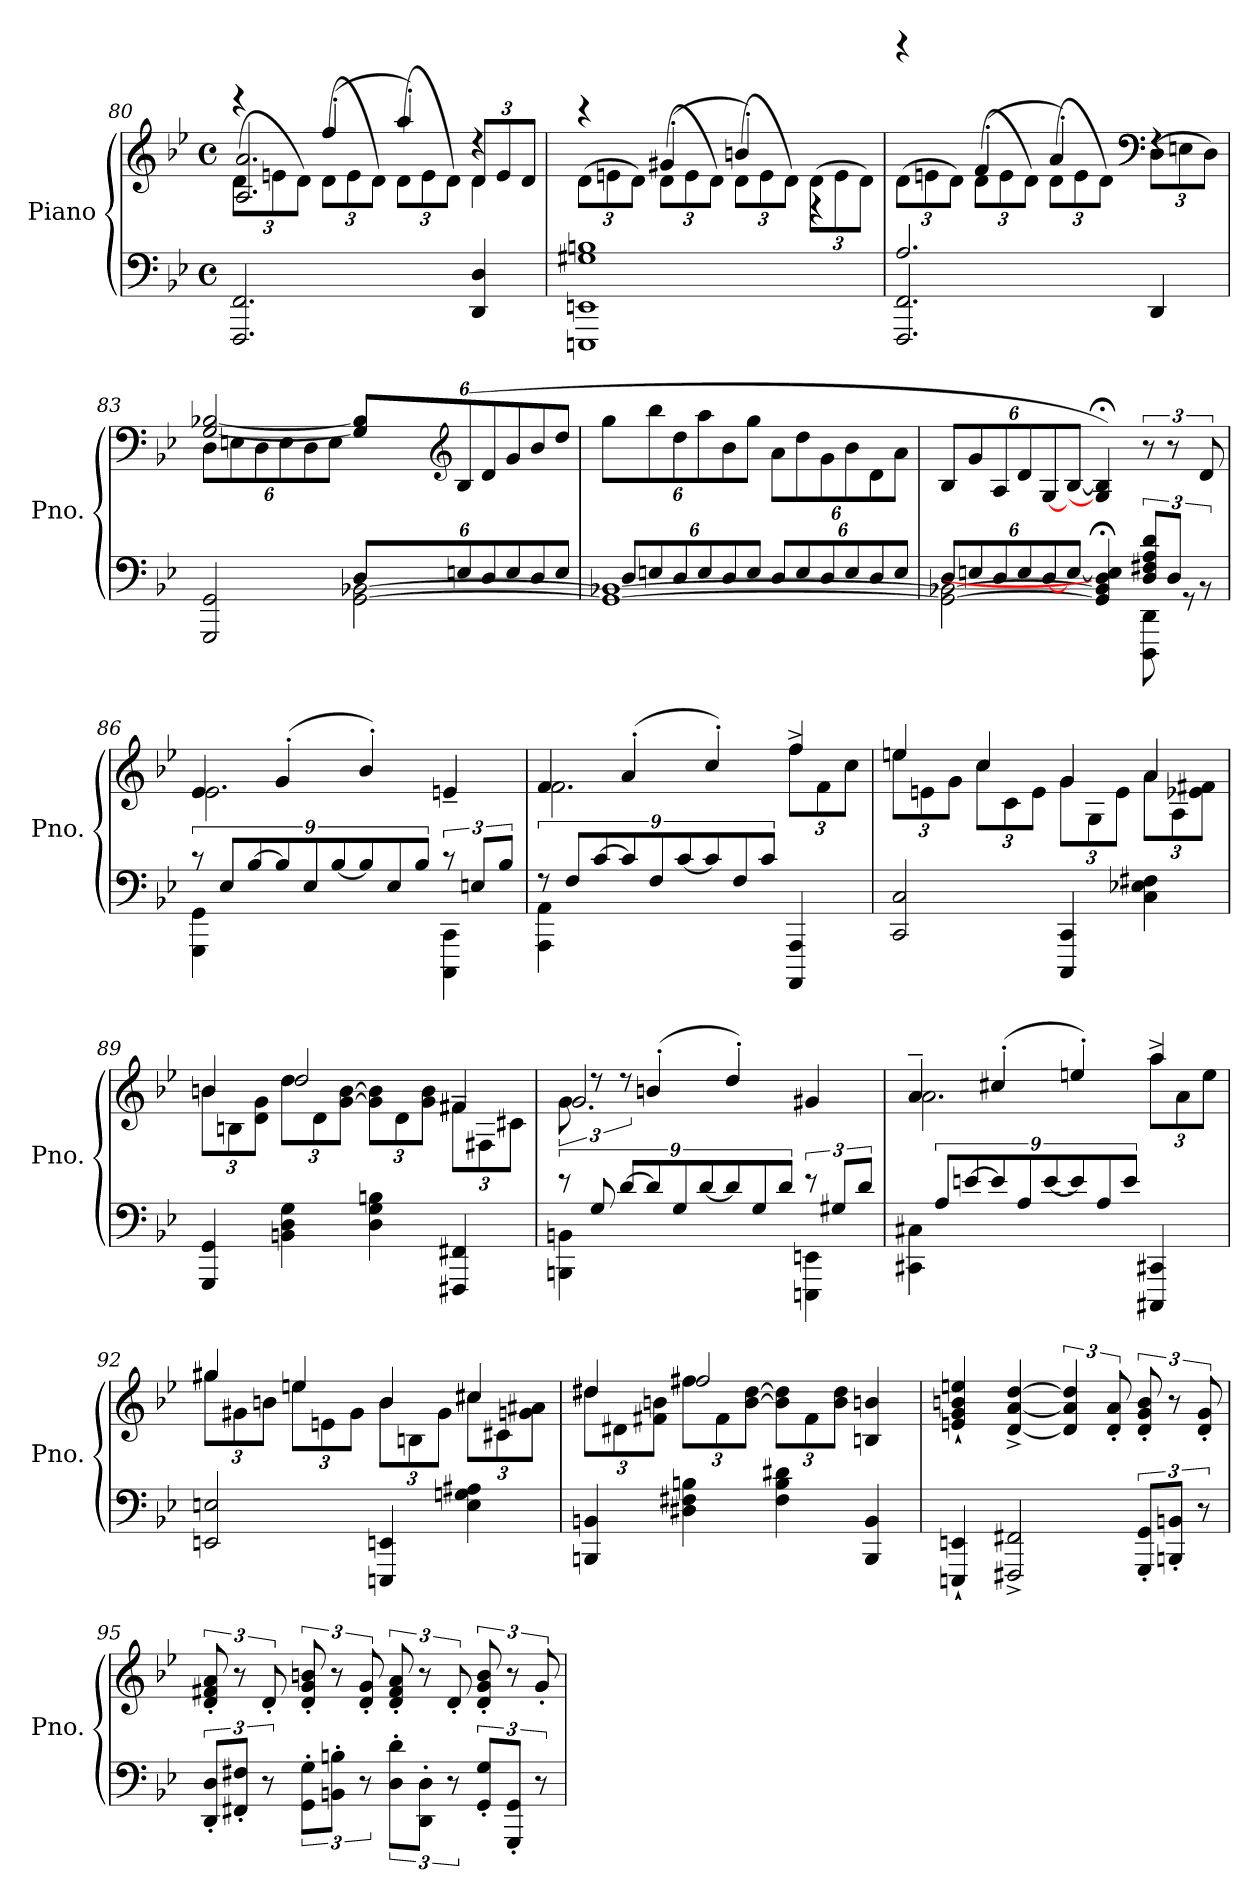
**kern	**kern
*part1	*part1
*staff2	*staff1
*I"Piano	*
*I'Pno.	*
!!LO:LB:g=z
*clefF4	*clefG2
*k[b-e-]	*k[b-e-]
*M4/4	*M4/4
*met(c)	*met(c)
*	*Xbrackettup
=80	=80
*	*^
*	*	*^
*	*	*	*^
2.FFF/ 2.FF/	(<12d\L	2.A/ 2.a/	4ryy	4reee
.	12en\	.	.	.
.	12d\J)	.	.	.
.	(<12d\L	.	(>4ff'/	2.ryy
.	12e\	.	.	.
.	12d\J)	.	.	.
.	(<12d\L	.	4aa'/)	.
.	12e\	.	.	.
.	12d\J)	.	.	.
4DD/ 4D/	12d/L	4d\	4rdd	.
.	12e/	.	.	.
.	12d/J	.	.	.
*	*	*	*v	*v
=81	=81	=81	=81
*^	*	*	*
1EEEn 1EEn	1G#X 1Bn	(<12d\L	4rccc	4ryy
.	.	12en\	.	.
.	.	12d\J)	.	.
.	.	(<12d\L	2.ryy	(>4g#X'/
.	.	12e\	.	.
.	.	12d\J)	.	.
.	.	(<12d\L	.	4bn'/)
.	.	12e\	.	.
.	.	12d\J)	.	.
.	.	(<12d\L	.	4r
.	.	12e\	.	.
.	.	12d\J)	.	.
=82	=82	=82	=82	=82
2.FFF/ 2.FF/	2.A/	(<12d\L	4raaaa	4ryy
.	.	12en\	.	.
.	.	12d\J)	.	.
.	.	(<12d\L	2.ryy	(>4f'/
.	.	12e\	.	.
.	.	12d\J)	.	.
.	.	(<12d\L	.	4a'/)
.	.	12e\	.	.
.	.	12d\J)	.	.
*	*	*clefF4	*	*
4DD/	4ryy	(>12D\L	.	4rF
.	.	12En\	.	.
.	.	12D\J)	.	.
*	*	*	*v	*v
!!LO:LB:g=z
=83	=83	=83	=83
2GGG/ 2GG/	2ryy	12D\L	[2G/ [2B-X/
.	.	12En\	.
.	.	12D\	.
.	.	12E\	.
.	.	12D\	.
.	.	12E\J	.
*	*Xbrackettup	*	*
[2GG\ [2BB-X\	12D/L	12G/] 12B-/]L	2ryy
*	*	*clefG2	*
.	12En/	(>12B-/	.
.	12D/	12d/	.
.	12E/	12g/	.
.	12D/	12b-/	.
.	12E/J	12dd/J	.
*	*	*v	*v
=84	=84	=84
1GG_ 1BB-X_	12D/L	12gg\L
.	12En/	12bb-\
.	12D/	12dd\
.	12E/	12aa\
.	12D/	12b-\
.	12E/J	12gg\J
.	12D/L	12a\L
.	12E/	12dd\
.	12D/	12g\
.	12E/	12b-\
.	12D/	12d\
.	12E/J	12a\J
=85	=85	=85
2GG\_ 2BB-X\_	12D/L	12B-/L
.	12En/	12g/
.	12D/	12A/
.	12E/	12d/
.	[12D/	[12G/
.	[12E/J	[12B-/J
4GG/]; 4BB-/]; 4D/]; 4E/];	4ryy	4G/];< 4B-/];<)
*brackettup	*	*brackettup
12D/ 12F#X/ 12A/ 12d/L	8DDD\ 8DD\	12r
12D/J	.	12r
.	8rGG	.
12rBB	.	12d/
!!LO:LB:g=z
=86	=86	=86
*	*	*^
12r	4GGG\ 4GG\	4e-/	2.e-\
12E-/L	.	.	.
[12B-/	.	.	.
*Xbrackettup	*	*	*
12B-/]	2ryy	(>4g'/	.
12E-/	.	.	.
[12B-/	.	.	.
12B-/]	.	4b-'/)	.
12E-/	.	.	.
12B-/J	.	.	.
*brackettup	*	*	*
12r	4CCC\ 4CC\	4en~/	4ryy
12En/L	.	.	.
12B-/J	.	.	.
=87	=87	=87	=87
12r	4AAA\ 4AA\	4f/	2.f\
12F/L	.	.	.
[12c/	.	.	.
*Xbrackettup	*	*	*
12c/]	2.ryy	(>4a'/	.
12F/	.	.	.
[12c/	.	.	.
12c/]	.	4cc'/)	.
12F/	.	.	.
12c/J	.	.	.
*	*	*Xbrackettup	*
4AAAA/ 4AAA/	.	12ff^\L	4ff/
.	.	12f\	.
.	.	12cc\J	.
*v	*v	*	*
=88	=88	=88
2CC/ 2C/	12een\L	4ee/
.	12en\	.
.	12g\J	.
.	12cc\L	4cc/
.	12c\	.
.	12e\J	.
4CCC/ 4CC/	12g\L	4g/
.	12G\	.
.	12e\J	.
4C\ 4E-X\ 4F#X\	12a\L	4a/
.	12A\	.
.	12e-X\ 12f#X\J	.
!!LO:LB:g=z	!!
=89	=89	=89
4GGG/ 4GG/	12bn\L	4b/
.	12Bn\	.
.	12d\ 12g\J	.
4BBn\ 4D\ 4G\	12dd\L	2dd/
.	12d\	.
.	[12g\ [12b\J	.
4D\ 4G\ 4Bn\	12g\] 12b\]L	.
.	12d\	.
.	12g\ 12b\J	.
4FFF#X/ 4FF#X/	12f#X~\L	4f#/
.	12F#X\	.
.	12c#X\J	.
=90	=90	=90
*brackettup	*brackettup	*
*^	*	*
12r	4BBBn\ 4BBn\	12g\	2.g/
12G/	.	12r	.
[12d/L	.	12r	.
*Xbrackettup	*	*	*
12d/]	2ryy	(>4bn'/	.
12G/	.	.	.
[12d/	.	.	.
12d/]	.	4dd'/)	.
12G/	.	.	.
12d/J	.	.	.
*brackettup	*	*	*
12r	4EEEn\ 4EEn\	4g#X/	4ryy
12G#X/L	.	.	.
12d/J	.	.	.
!!LO:PB:g=z	!!
=91	=91	=91	=91
12ryy	4CC#X\ 4C#X\	4a~/	2.a\
12A/L	.	.	.
[12en/	.	.	.
*Xbrackettup	*	*	*
12e/]	2.ryy	(>4cc#X'/	.
12A/	.	.	.
[12e/	.	.	.
12e/]	.	4een'/)	.
12A/	.	.	.
12e/J	.	.	.
*	*	*Xbrackettup	*
4CCC#X/ 4CC#X/	.	12aa^\L	4aa/
.	.	12a\	.
.	.	12ee\J	.
*v	*v	*	*
=92	=92	=92
2EEn/ 2En/	12gg#X\L	4gg#/
.	12g#X\	.
.	12bn\J	.
.	12een\L	4ee/
.	12en\	.
.	12g#\J	.
4EEEn/ 4EEn/	12b\L	4b/
.	12Bn\	.
.	12g#\J	.
4E\ 4Gn\ 4A#X\	12cc#X\L	4cc#/
.	12c#X\	.
.	12gn\ 12a#X\J	.
!!LO:LB:g=z	!!
=93	=93	=93
4BBBn/ 4BBn/	12dd#X\L	4dd#/
.	12d#X\	.
.	12f#X\ 12bn\J	.
4D#X\ 4F#X\ 4Bn\	12ff#X\L	2ff#/
.	12f#\	.
.	[12b\ [12dd#\J	.
4F#\ 4B\ 4d#X\	12b\] 12dd#\]L	.
.	12f#\	.
.	12b\ 12dd#\J	.
4BBB/ 4BB/	4Bn/ 4bn/	4ryy
=94	=94	=94
!	!LO:TX:a:t=Page 7	!
*	*v	*v
4EEEn/` 4EEn/`	4en/` 4g/` 4bn/` 4een/`
2FFF#X/^ 2FF#X/^	[4d/^ [4a/^ [4dd/^
*	*brackettup
.	6d/] 6a/] 6dd/]
.	12d/' 12a/'
*brackettup	*
12GGG/' 12GG/'L	12d/' 12g/' 12b/'
12BBBn/' 12BBn/'J	12r
12r	12d/' 12g/'
=95	=95
12DD/' 12D/'L	12d/' 12f#X/' 12a/'
12FF#X/' 12F#X/'J	12r
12r	12d'/
12GG\' 12G\'L	12d/' 12g/' 12bn/'
12BBn\' 12Bn\'J	12r
12r	12d/' 12g/'
12D\' 12d\'L	12d/' 12f#/' 12a/'
12DD\' 12D\'J	12r
12r	12d'/
12GG/' 12G/'L	12d/' 12g/' 12b/'
12GGG/' 12GG/'J	12r
12r	12g'/
=	=
*-	*-
